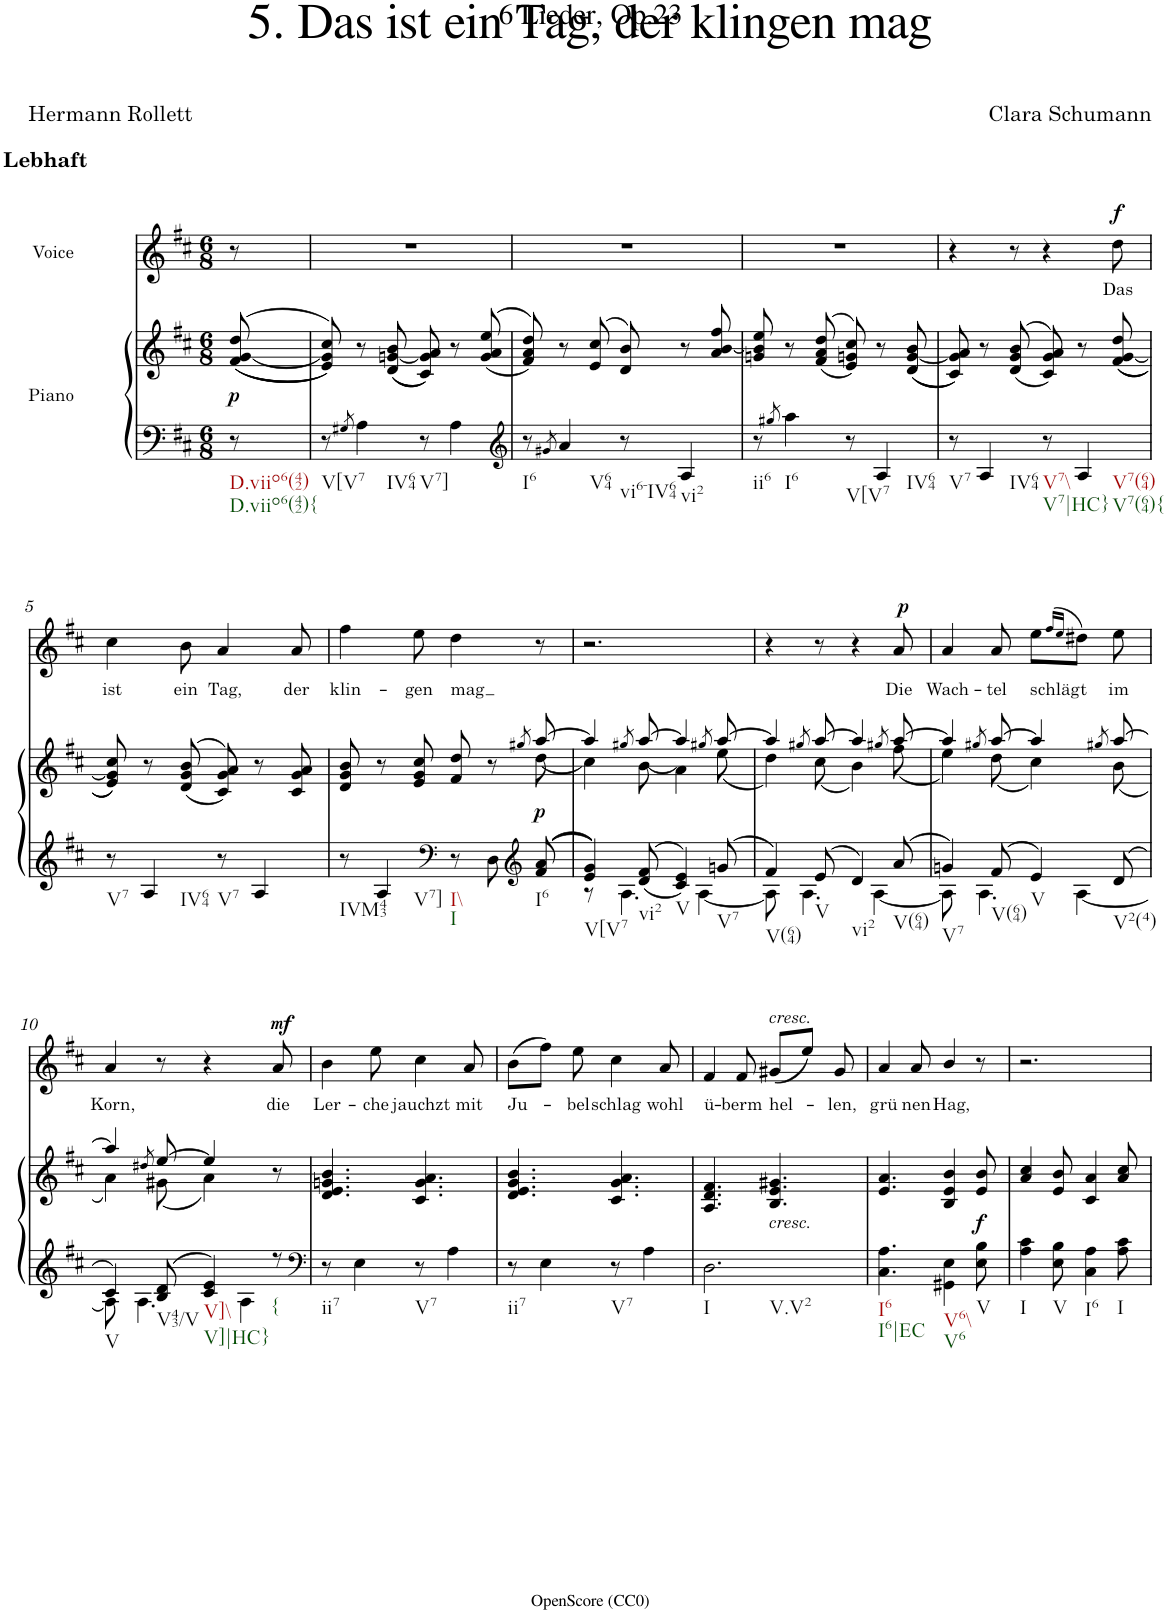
**kern	**kern	**dynam	**kern	**text	**dynam
*part2	*part2	*part2	*part1	*part1	*part1
*staff3	*staff2	*staff2/3	*staff1	*staff1	*staff1
*I"Piano	*	*	*I"Voice	*	*
*I'Pno	*	*	*	*	*
*clefF4	*clefG2	*	*clefG2	*	*
*k[f#c#]	*k[f#c#]	*	*k[f#c#]	*	*
*M6/8	*M6/8	*	*M6/8	*	*
=	=	=	=	=	=
!	!	!	!LO:TX:a:B:t=Lebhaft	!	!
!LO:TX:b:t=D.viio6(42)	!	!	!	!	!
!LO:TX:b:t=D.viio6(42){	!	!	!	!	!
!	!	!LO:DY:b	!	!	!
8r	(>((<8f#/ [<8g/ 8dd/	p	8r	.	.
=1	=1	=1	=1	=1	=1
!LO:TX:b:t=V[V7	!	!	!	!	!
8r	8e/ 8g/] 8cc#/)))	.	2.r	.	.
8qG#X/	.	.	.	.	.
!LO:TX:b:t=IV64	!	!	!	!	!
4A\	8r	.	.	.	.
.	(<(8d/ [<8gn/ 8b/	.	.	.	.
!LO:TX:b:t=V7]	!	!	!	!	!
8r	8c#/ 8g/] 8a/))	.	.	.	.
4A\	8r	.	.	.	.
.	((>8g/ 8a/ 8ee/	.	.	.	.
=2	=2	=2	=2	=2	=2
*clefG2	*	*	*	*	*
!LO:TX:b:t=I6	!	!	!	!	!
8r	8f#/ 8a/ 8dd/))	.	2.r	.	.
8qg#X/	.	.	.	.	.
!LO:TX:b:t=V64	!	!	!	!	!
4a/	8r	.	.	.	.
.	(>8e/ 8cc#/	.	.	.	.
!LO:TX:b:t=vi6-IV64	!	!	!	!	!
8r	8d/ 8b/)	.	.	.	.
!LO:TX:b:t=vi2	!	!	!	!	!
4A/	8r	.	.	.	.
.	8a/ [8b/ 8ff#/	.	.	.	.
=3	=3	=3	=3	=3	=3
!LO:TX:b:t=ii6	!	!	!	!	!
8r	8gn/ 8b/] 8ee/	.	2.r	.	.
8qgg#X/	.	.	.	.	.
!LO:TX:b:t=I6	!	!	!	!	!
4aa\	8r	.	.	.	.
.	(>(8f#/ 8a/ 8dd/	.	.	.	.
!LO:TX:b:t=V[V7	!	!	!	!	!
8r	8e/ 8gn/ 8cc#/))	.	.	.	.
!LO:TX:b:t=IV64	!	!	!	!	!
4A/	8r	.	.	.	.
.	((<8d/ [<8g/ 8b/	.	.	.	.
=4	=4	=4	=4	=4	=4
!LO:TX:b:t=V7	!	!	!	!	!
8r	8c#/ 8g/] 8a/))	.	4r	.	.
!LO:TX:b:t=IV64	!	!	!	!	!
4A/	8r	.	.	.	.
.	(>(8d/ 8g/ 8b/	.	8r	.	.
!LO:TX:b:t=V7\\	!	!	!	!	!
!LO:TX:b:t=V7|HC}	!	!	!	!	!
8r	8c#/ 8g/ 8a/))	.	4r	.	.
!LO:TX:b:t=V7(64)	!	!	!	!	!
!LO:TX:b:t=V7(64){	!	!	!	!	!
4A/	8r	.	.	.	.
!	!	!	!	!LO:LY:b	!LO:DY:a
.	((<8f#/ [8g/ 8dd/	.	8dd\	Das	f
!!LO:LB:g=z
=5	=5	=5	=5	=5	=5
!LO:TX:b:t=V7	!	!	!	!	!
!	!	!	!	!LO:LY:b	!
8r	8e/ 8g/] 8cc#/))	.	4cc#\	ist	.
!LO:TX:b:t=IV64	!	!	!	!	!
4A/	8r	.	.	.	.
!	!	!	!	!LO:LY:b	!
.	(>(8d/ 8g/ 8b/	.	8b\	ein	.
!LO:TX:b:t=V7	!	!	!	!	!
!	!	!	!	!LO:LY:b	!
8r	8c#/ 8g/ 8a/))	.	4a/	Tag,	.
4A/	8r	.	.	.	.
!	!	!	!	!LO:LY:b	!
.	8c#/ 8g/ 8a/	.	8a/	der	.
=6	=6	=6	=6	=6	=6
*	*^	*	*	*	*
!LO:TX:b:t=IVM43	!	!	!	!	!	!
!	!	!	!	!	!LO:LY:b	!
8r	8d/ 8g/ 8b/	8ryy	.	4ff#\	klin-	.
!LO:TX:b:t=V7]	!	!	!	!	!	!
*	*v	*v	*	*	*	*
4A/	8r	.	.	.	.
!	!	!	!	!LO:LY:b	!
.	8e/ 8g/ 8cc#/	.	8ee\	-gen	.
*clefF4	*	*	*	*	*
!LO:TX:b:t=I\\	!	!	!	!	!
!LO:TX:b:t=I	!	!	!	!	!
!	!	!	!	!LO:LY:b	!
8r	8f#/ 8dd/	.	4dd\	mag	.
8D\L	8r	.	.	.	.
*clefG2	*	*	*	*	*
.	8qgg#X/	.	.	.	.
*	*^	*	*	*	*
!LO:TX:b:t=I6	!	!	!	!	!	!
!	!	!	!LO:DY:b	!	!	!
8f#\ 8a\J	[8aa/	(8dd\	p	8r	.	.
=7	=7	=7	=7	=7	=7	=7
*^	*	*	*	*	*	*
!LO:TX:b:t=V[V7	!	!	!	!	!	!	!
4e/ 4g/	8r	4aa/]	4cc#\)	.	2.r	.	.
.	4.A\	.	.	.	.	.	.
.	.	8qgg#X/	.	.	.	.	.
!LO:TX:b:t=vi2	!	!	!	!	!	!	!
8d/ 8f#/	.	[8aa/	(8b\	.	.	.	.
!LO:TX:b:t=V	!	!	!	!	!	!	!
4c#/ 4e/	.	4aa/]	4a\)	.	.	.	.
.	[4A\	.	.	.	.	.	.
.	.	8qgg#X/	.	.	.	.	.
!LO:TX:b:t=V7	!	!	!	!	!	!	!
8gn/	.	[8aa/	(8ee\	.	.	.	.
=8	=8	=8	=8	=8	=8	=8	=8
!LO:TX:b:t=V(64)	!	!	!	!	!	!	!
4f#/	8A\]	4aa/]	4dd\)	.	4r	.	.
.	4.A\	.	.	.	.	.	.
.	.	8qgg#X/	.	.	.	.	.
!LO:TX:b:t=V	!	!	!	!	!	!	!
8e/	.	[8aa/	(8cc#\	.	8r	.	.
!LO:TX:b:t=vi2	!	!	!	!	!	!	!
4d/	.	4aa/]	4b\)	.	4r	.	.
.	[4A\	.	.	.	.	.	.
.	.	8qgg#X/	.	.	.	.	.
!LO:TX:b:t=V(64)	!	!	!	!	!	!	!
!	!	!	!	!	!	!LO:LY:b	!LO:DY:a
8a/	.	[8aa/	(<8ff#\	.	8a/	Die	p
=9	=9	=9	=9	=9	=9	=9	=9
!LO:TX:b:t=V7	!	!	!	!	!	!	!
!	!	!	!	!	!	!LO:LY:b	!
4gn/	8A\]	4aa/]	4ee\)	.	4a/	Wach-	.
.	4.A\	.	.	.	.	.	.
.	.	8qgg#X/	.	.	.	.	.
!LO:TX:b:t=V(64)	!	!	!	!	!	!	!
!	!	!	!	!	!	!LO:LY:b	!
8f#/	.	[8aa/	(8dd\	.	8a/	-tel	.
!LO:TX:b:t=V	!	!	!	!	!	!	!
!	!	!	!	!	!	!LO:LY:b	!
4e/	.	4aa/]	4cc#\)	.	8ee\L	schlägt	.
.	.	.	.	.	(>16qff#/LL	.	.
.	.	.	.	.	16qee/JJ	.	.
.	[4A\	.	.	.	8dd#X\J)	.	.
.	.	8qgg#X/	.	.	.	.	.
!LO:TX:b:t=V2(4)	!	!	!	!	!	!	!
!	!	!	!	!	!	!LO:LY:b	!
8d/	.	[8aa/	(8b\	.	8ee\	im	.
!!LO:LB:g=z
=10	=10	=10	=10	=10	=10	=10	=10
!LO:TX:b:t=V	!	!	!	!	!	!	!
!	!	!	!	!	!	!LO:LY:b	!
4c#/	8A\]	4aa/]	4a\)	.	4a/	Korn,	.
.	4.A\	.	.	.	.	.	.
.	.	8qdd#X/	.	.	.	.	.
!LO:TX:b:t=V43/V	!	!	!	!	!	!	!
8B/ 8d/	.	[8ee/	(8g#X\	.	8r	.	.
!LO:TX:b:t=V]\\	!	!	!	!	!	!	!
!LO:TX:b:t=V]|HC}	!	!	!	!	!	!	!
4c#/ 4e/	.	4ee/]	4a\)	.	4r	.	.
.	4A\	.	.	.	.	.	.
!LO:TX:b:t={	!	!	!	!	!	!	!
!	!	!	!	!	!	!LO:LY:b	!LO:DY:a
8r	.	8r	8ryy	.	8a/	die	mf
*v	*v	*	*	*	*	*	*
*	*v	*v	*	*	*	*
=11	=11	=11	=11	=11	=11
*clefF4	*	*	*	*	*
*	*^	*	*	*	*
!LO:TX:b:t=ii7	!	!	!	!	!	!
!	!	!	!	!	!LO:LY:b	!
*	*v	*v	*	*	*	*
8r	4.d/ 4.e/ 4.gn/ 4.b/	.	4b\	Ler-	.
4E\	.	.	.	.	.
!	!	!	!	!LO:LY:b	!
.	.	.	8ee\	-che	.
!LO:TX:b:t=V7	!	!	!	!	!
!	!	!	!	!LO:LY:b	!
8r	4.c#/ 4.g/ 4.a/	.	4cc#\	jauchzt	.
4A\	.	.	.	.	.
!	!	!	!	!LO:LY:b	!
.	.	.	8a/	mit	.
=12	=12	=12	=12	=12	=12
!LO:TX:b:t=ii7	!	!	!	!	!
!	!	!	!	!LO:LY:b	!
8r	4.d/ 4.e/ 4.g/ 4.b/	.	(8b\L	Ju-	.
4E\	.	.	8ff#\J)	.	.
!	!	!	!	!LO:LY:b	!
.	.	.	8ee\	-bel-	.
!LO:TX:b:t=V7	!	!	!	!	!
!	!	!	!	!LO:LY:b	!
8r	4.c#/ 4.g/ 4.a/	.	4cc#\	-schlag	.
4A\	.	.	.	.	.
!	!	!	!	!LO:LY:b	!
.	.	.	8a/	wohl	.
=13	=13	=13	=13	=13	=13
!LO:TX:b:t=I	!	!	!	!	!
!LO:TX:b:t=V.V2	!	!	!	!	!
!	!	!	!	!LO:LY:b	!
2.D\	4.A/ 4.d/ 4.f#/	.	4f#/	ü-	.
!	!	!	!	!LO:LY:b	!
.	.	.	8f#/	-berm	.
!	!	!	!LO:TX:a:i:t=cresc.	!	!
!	!LO:TX:b:i:t=cresc.	!	!	!	!
!	!	!	!	!LO:LY:b	!
.	4.B/ 4.e/ 4.g#X/	.	(8g#X/L	hel-	.
.	.	.	8ee/J)	.	.
!	!	!	!	!LO:LY:b	!
.	.	.	8g#/	-len,	.
=14	=14	=14	=14	=14	=14
!LO:TX:b:t=I6	!	!	!	!	!
!LO:TX:b:t=I6|EC	!	!	!	!	!
!	!	!	!	!LO:LY:b	!
4.C#\ 4.A\	4.e/ 4.a/	.	4a/	grü-	.
!	!	!	!	!LO:LY:b	!
.	.	.	8a/	-nen	.
!LO:TX:b:t=V6\\	!	!	!	!	!
!LO:TX:b:t=V6	!	!	!	!	!
!	!	!	!	!LO:LY:b	!
4GG#X\ 4E\	4B/ 4e/ 4b/	.	4b/	Hag,	.
!LO:TX:b:t=V	!	!	!	!	!
!	!	!LO:DY:b	!	!	!
8E\ 8B\	8e/ 8b/	f	8r	.	.
=15	=15	=15	=15	=15	=15
!LO:TX:b:t=I	!	!	!	!	!
4A\ 4c#\	4a/ 4cc#/	.	2.r	.	.
!LO:TX:b:t=V	!	!	!	!	!
8E\ 8B\	8e/ 8b/	.	.	.	.
!LO:TX:b:t=I6	!	!	!	!	!
4C#\ 4A\	4c#/ 4a/	.	.	.	.
!LO:TX:b:t=I	!	!	!	!	!
8A\ 8c#\	8a/ 8cc#/	.	.	.	.
=	=	=	=	=	=
*-	*-	*-	*-	*-	*-
